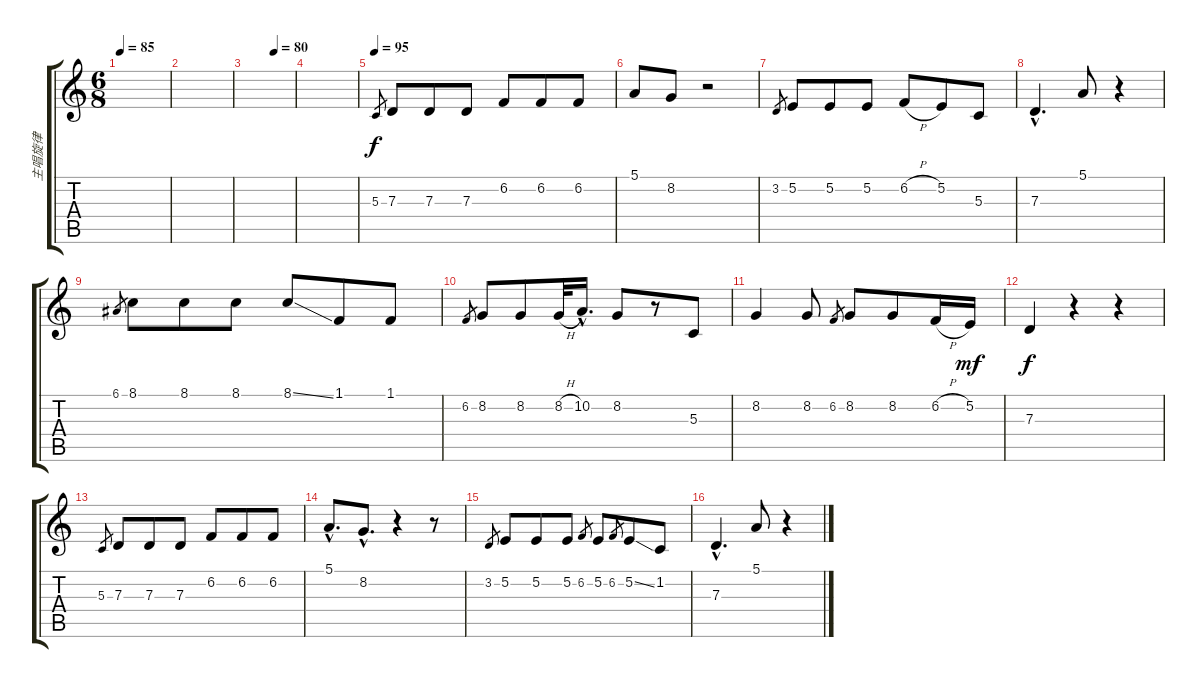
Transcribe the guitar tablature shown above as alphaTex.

\track ("主唱旋律" "主唱旋律") {instrument harmonica}
\staff {score tabs}
\tuning (E4 B3 G3 D3 A2 E2) {hide}
\ts (6 8)
\tempo 85
\clef g2
\ks c
|
|
\tempo (80 0.5833333333333334)
|
|
\tempo 95
5.3.8{gr} 7.3.8 7.3.8 7.3.8 6.2.8 6.2.8 6.2.8 |
5.1.8 8.2.8 r.2 |
3.2.8{gr} 5.2.8 5.2.8 5.2.8 6.2{h}.8 5.2.8 5.3.8 |
7.3{hac}.4{d} 5.1.8 r.4 |
6.1.8{gr} 8.1.8 8.1.8 8.1.8 8.1{ss}.8 1.1.8 1.1.8 |
6.2.8{gr} 8.2.8 8.2.8 8.2{h}.32 10.2{hac}.16{d} 8.2.8 r.8 5.3.8 |
8.2.4 8.2.8 6.2.8{gr} 8.2.8 8.2.8 6.2{h}.16 5.2.16{dy mf} |
7.3.4{dy f} r.4 r.4 |
5.3.8{gr} 7.3.8 7.3.8 7.3.8 6.2.8 6.2.8 6.2.8 |
5.1{hac}.8{d} 8.2{hac}.8{d} r.4 r.8 |
3.2.8{gr} 5.2.8 5.2.8 5.2.8 6.2.8{gr} 5.2.8 6.2.8{gr} 5.2{ss}.8 1.2.8 |
7.3{hac}.4{d} 5.1.8 r.4
